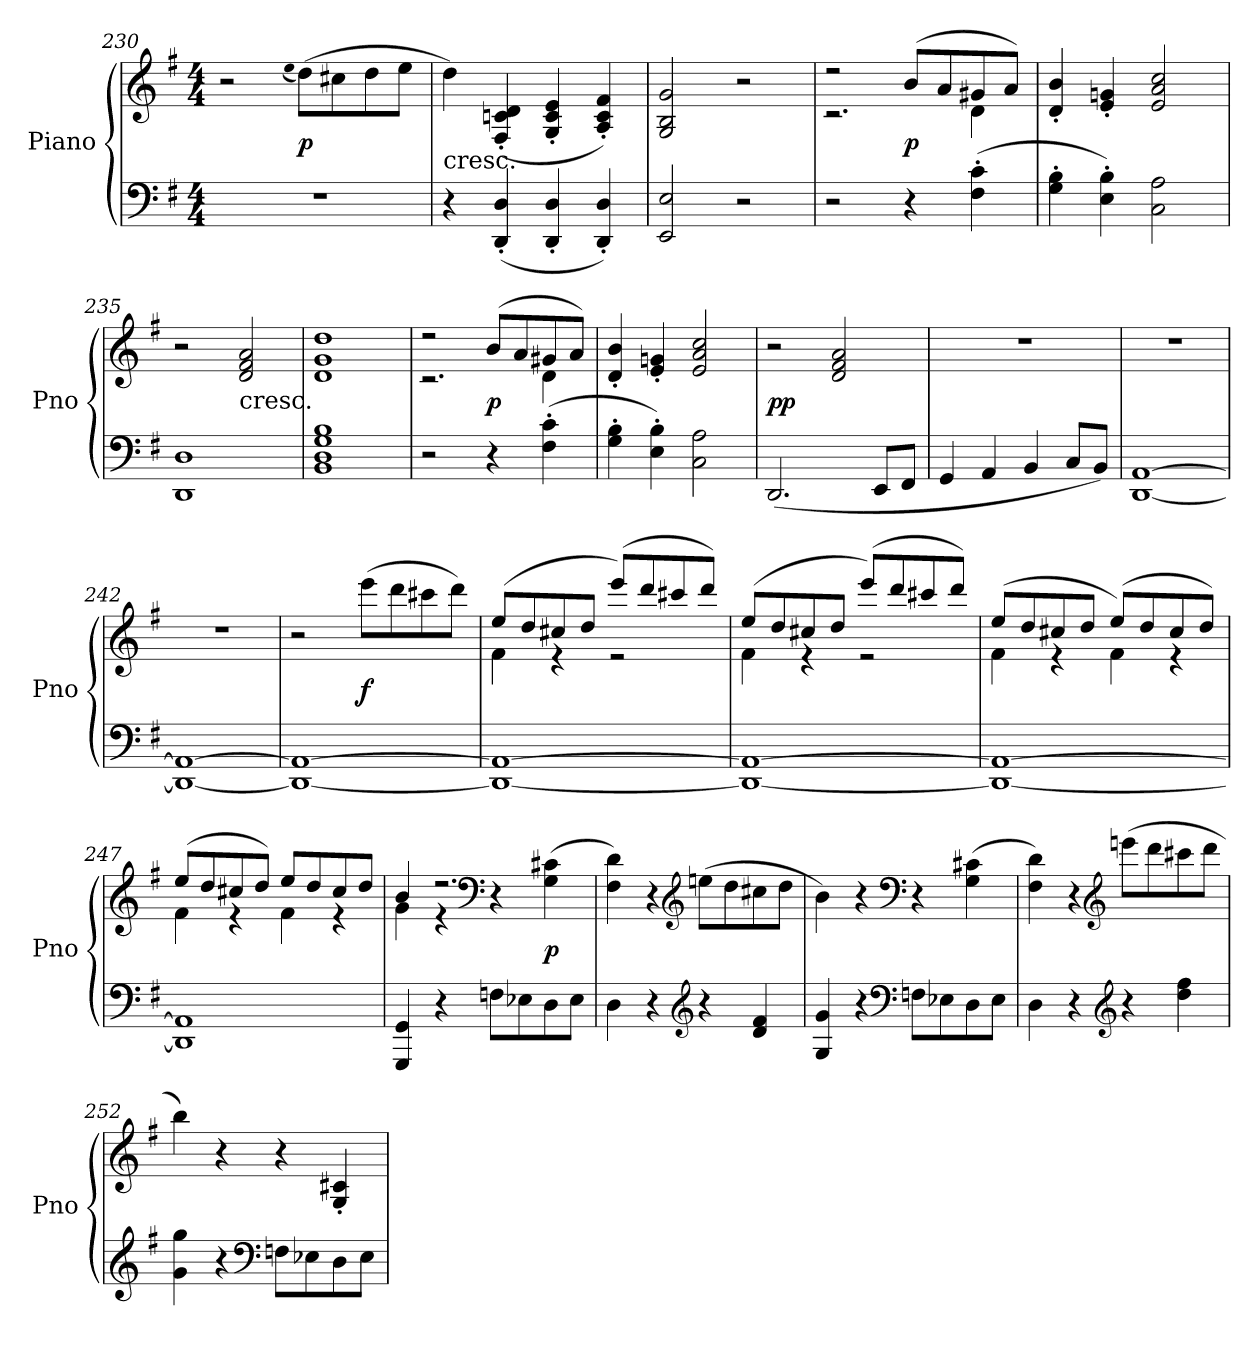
**kern	**kern	**dynam
*part1	*part1	*part1
*staff2	*staff1	*staff1/2
*I"Piano	*	*
*I'Pno	*	*
*clefF4	*clefG2	*
*k[f#]	*k[f#]	*
*G:	*G:	*
*M4/4	*M4/4	*
=230	=230	=230
1r	2r	.
.	(qee	.
.	(8dd\L)	p
.	8cc#X\	.
.	8dd\	.
.	8ee\J	.
=231	=231	=231
!	!LO:TX:c:t=cresc.	!
4r	4dd\)	.
(4DD'/ 4D'/	(4F#'/ 4cn'/ 4d'/	.
4DD'/ 4D'/	4G'/ 4c'/ 4e'/	.
4DD'/ 4D'/)	4A'/ 4c'/ 4f#'/)	.
=232	=232	=232
2EE/ 2E/	2G/ 2B/ 2g/	.
2r	2r	.
=233	=233	=233
*	*^	*
2r	2r	2.r	.
4r	(8b/L	.	p
.	8a/	.	.
(4F#'\ 4c'\	8g#X/	4d\	.
.	8a/J)	.	.
*	*v	*v	*
=234	=234	=234
4G'\ 4B'\	4d'/ 4b'/	.
4E'\ 4B'\)	4e'/ 4gn'/	.
2C\ 2A\	2e/ 2a/ 2cc/	.
=235	=235	=235
1DD 1D	2r	.
!	!LO:TX:c:t=cresc.	!
.	2d/ 2f#/ 2a/	.
=236	=236	=236
1BB 1D 1G 1B	1d 1g 1dd	.
=237	=237	=237
*	*^	*
2r	2r	2.r	.
4r	(8b/L	.	p
.	8a/	.	.
(4F#'\ 4c'\	8g#X/	4d\	.
.	8a/J)	.	.
*	*v	*v	*
=238	=238	=238
4G'\ 4B'\	4d'/ 4b'/	.
4E'\ 4B'\)	4e'/ 4gn'/	.
2C\ 2A\	2e/ 2a/ 2cc/	.
=239	=239	=239
(2.DD/	2r	pp
.	2d/ 2f#/ 2a/	.
8EE/L	.	.
8FF#/J	.	.
=240	=240	=240
4GG/	1r	.
4AA/	.	.
4BB/	.	.
8C/L	.	.
8BB/J)	.	.
=241	=241	=241
[1DD [1AA	1r	.
=242	=242	=242
1DD_ 1AA_	1r	.
=243	=243	=243
1DD_ 1AA_	2r	.
.	(8eee\L	f
.	8ddd\	.
.	8ccc#X\	.
.	8ddd\J)	.
=244	=244	=244
*	*^	*
1DD_ 1AA_	(8ee/L	4f#\	.
.	8dd/	.	.
.	8cc#X/	4r	.
.	8dd/J	.	.
.	(8eee/L)	2r	.
.	8ddd/	.	.
.	8ccc#X/	.	.
.	8ddd/J)	.	.
=245	=245	=245	=245
1DD_ 1AA_	(8ee/L	4f#\	.
.	8dd/	.	.
.	8cc#X/	4r	.
.	8dd/J	.	.
.	(8eee/L)	2r	.
.	8ddd/	.	.
.	8ccc#X/	.	.
.	8ddd/J)	.	.
=246	=246	=246	=246
1DD_ 1AA_	(8ee/L	4f#\	.
.	8dd/	.	.
.	8cc#X/	4r	.
.	8dd/J	.	.
.	(8ee/L)	4f#\	.
.	8dd/	.	.
.	8cc#/	4r	.
.	8dd/J)	.	.
=247	=247	=247	=247
1DD] 1AA]	(8ee/L	4f#\	.
.	8dd/	.	.
.	8cc#X/	4r	.
.	8dd/J)	.	.
.	8ee/L	4f#\	.
.	8dd/	.	.
.	8cc#/	4r	.
.	8dd/J	.	.
=248	=248	=248	=248
4GGG/ 4GG/	4b/	4g\	.
4r	2.r	4r	.
*	*clefF4	*	*
8Fn\L	.	4r	.
8E-X\	.	.	.
8D\	.	(4G\ 4c#X\	p
8E-\J	.	.	.
*	*v	*v	*
=249	=249	=249
4D\	4F#\ 4d\)	.
4r	4r	.
*clefG2	*clefG2	*
4r	(8een\L	.
.	8dd\	.
4d/ 4f#/	8cc#X\	.
.	8dd\J	.
=250	=250	=250
4G/ 4g/	4b\)	.
4r	4r	.
*clefF4	*clefF4	*
8Fn\L	4r	.
8E-X\	.	.
8D\	(4G\ 4c#X\	.
8E-\J	.	.
=251	=251	=251
4D\	4F#\ 4d\)	.
4r	4r	.
*clefG2	*clefG2	*
4r	(8eeen\L	.
.	8ddd\	.
4dd\ 4ff#\	8ccc#X\	.
.	8ddd\J	.
=252	=252	=252
4g\ 4gg\	4bb\)	.
4r	4r	.
*clefF4	*	*
8Fn\L	4r	.
8E-X\	.	.
8D\	4G'/ 4c#X'/	.
8E-\J	.	.
=	=	=
*-	*-	*-
